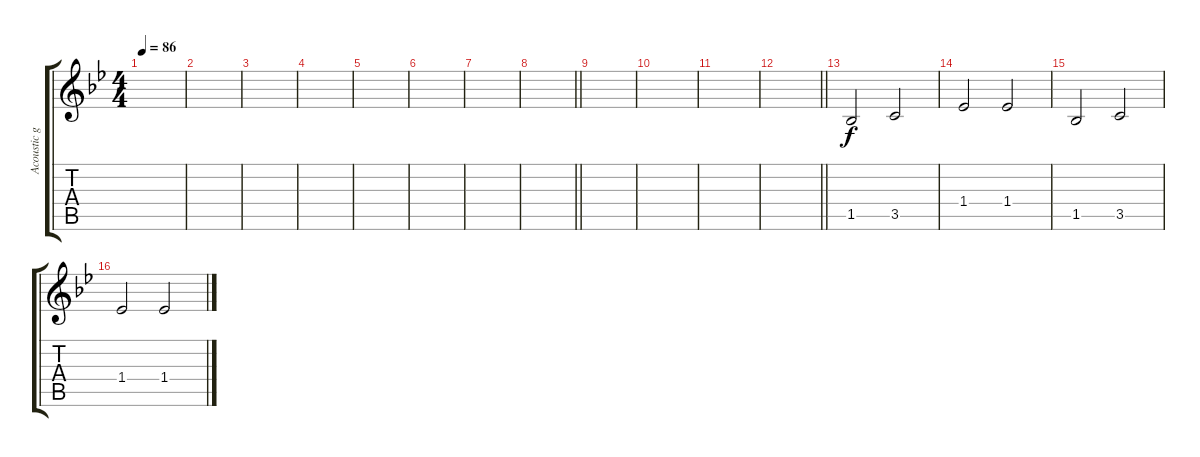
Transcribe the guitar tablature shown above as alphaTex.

\track ("Acoustic guitar 2" "Acoustic g") {instrument acousticguitarsteel}
\staff {score tabs}
\tuning (E4 B3 G3 D3 A2 E2) {hide}
\ts (4 4)
\tempo 86
\clef g2
\ks bb
|
|
|
|
|
|
|
\barLineRight lightlight
|
|
|
|
\barLineRight lightlight
|
1.5.2 3.5.2 |
1.4.2 1.4.2 |
1.5.2 3.5.2 |
1.4.2 1.4.2
